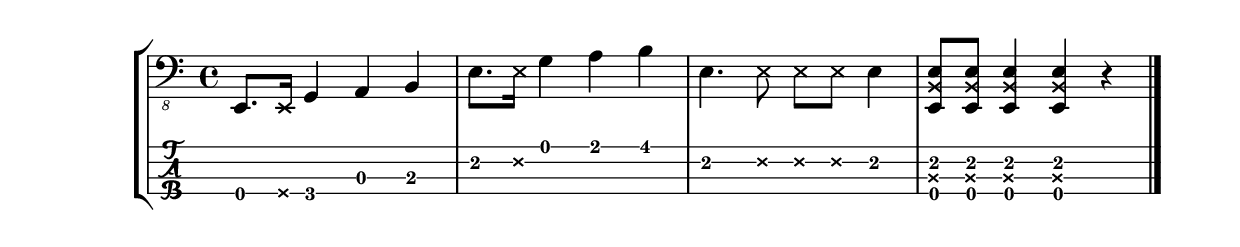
\version "2.13.4"

\header{ texidoc = "Muted notes (also called dead notes) are supported
                    within normal staves and tablature."
       }

deadnotes = \relative c,, {
   e8. \deadNotesOn e16 \deadNotesOff g4 a b |
   e8. \deadNote e16 g4 a b |
   e,4. \deadNote { e8 e e } e4 |
   < e, \deadNote b' e >8 < e \deadNote b' e > < e \deadNote b' e >4 < e \deadNote b' e >4 r
   \bar "|."
}

\context StaffGroup <<
  \context Staff <<
    \clef "bass_8"
    \deadnotes
  >>
  \context TabStaff <<
    \set TabStaff.stringTunings = #bass-tuning
    \deadnotes
  >>
>>


